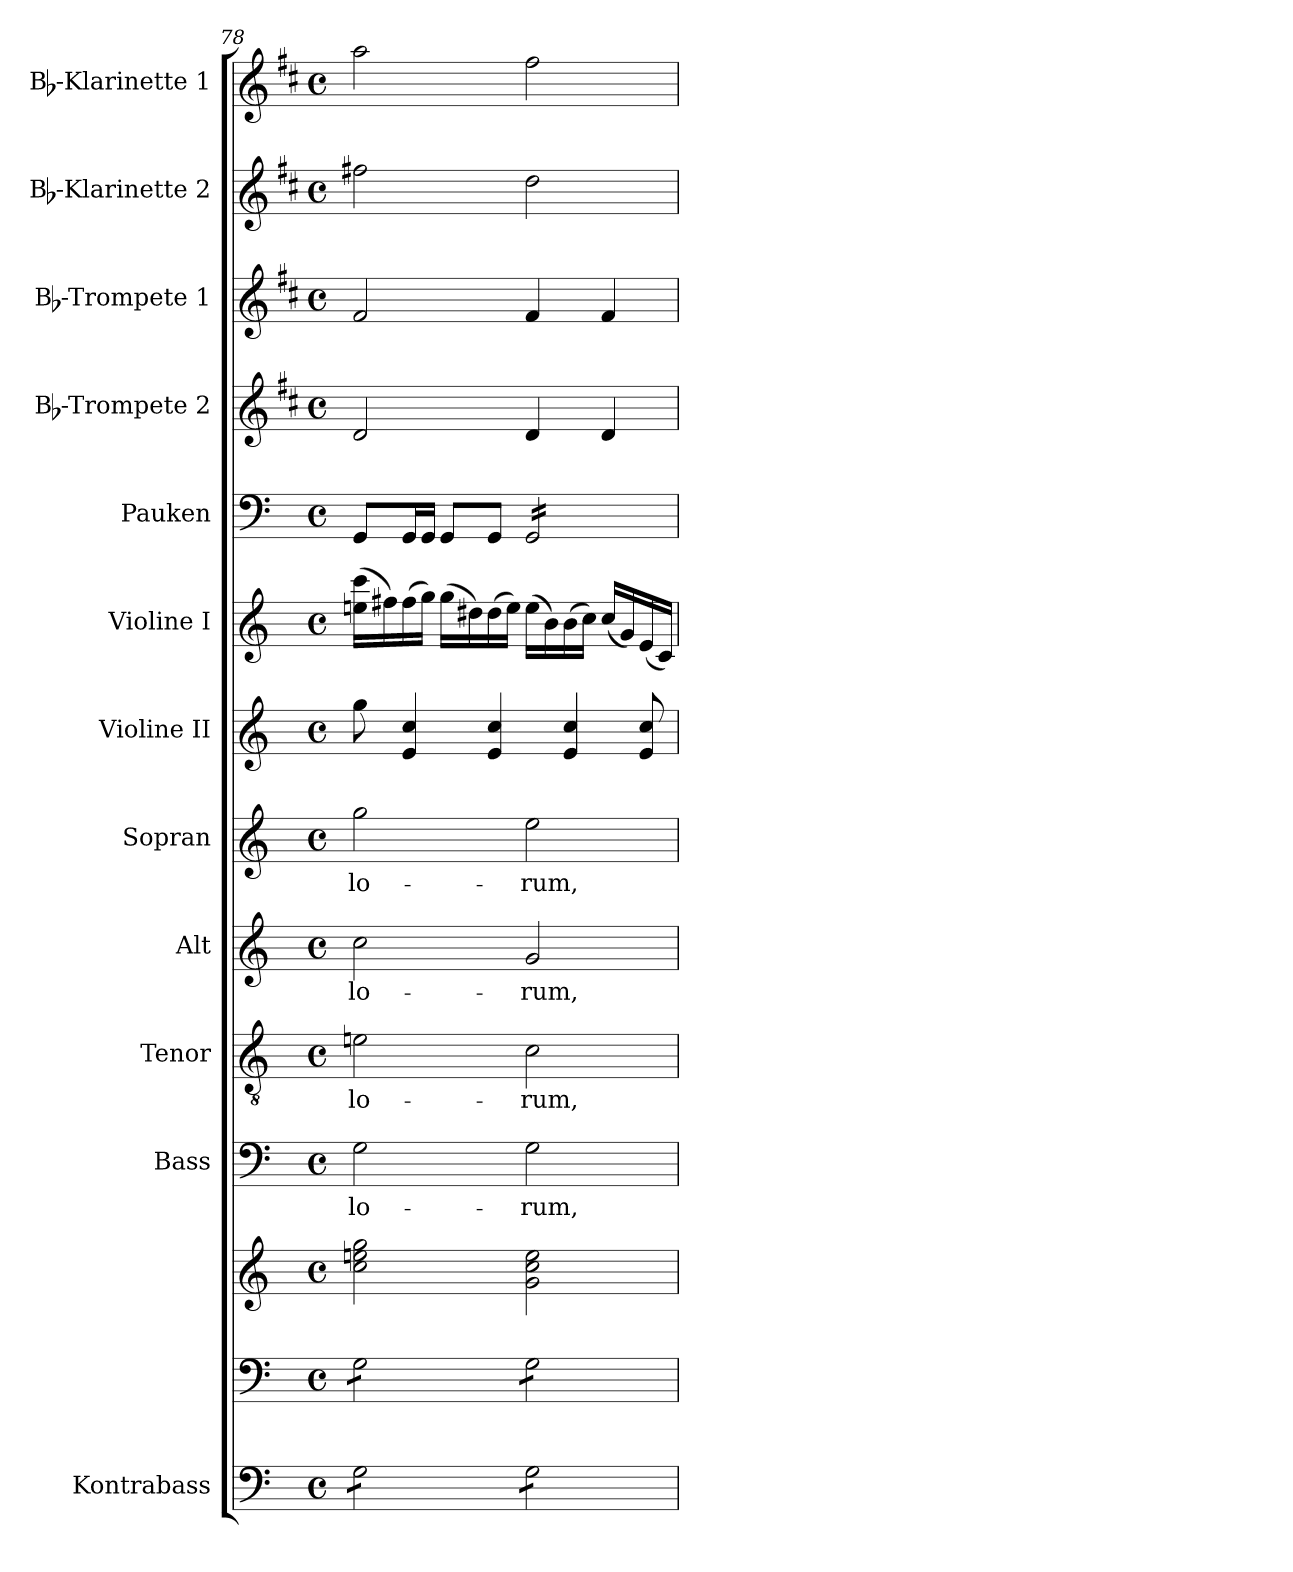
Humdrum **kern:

**kern	**kern	**kern	**kern	**text	**kern	**text	**kern	**text	**kern	**text	**kern	**kern	**kern	**kern	**kern	**kern	**kern
*part13	*part12	*part12	*part11	*part11	*part10	*part10	*part9	*part9	*part8	*part8	*part7	*part6	*part5	*part4	*part3	*part2	*part1
*staff14	*staff13	*staff12	*staff11	*staff11	*staff10	*staff10	*staff9	*staff9	*staff8	*staff8	*staff7	*staff6	*staff5	*staff4	*staff3	*staff2	*staff1
*I"Kontrabass	*	*	*I"Bass	*	*I"Tenor	*	*I"Alt	*	*I"Sopran	*	*I"Violine II	*I"Violine I	*I"Pauken	*I"Bb-Trompete 2	*I"Bb-Trompete 1	*I"Bb-Klarinette 2	*I"Bb-Klarinette 1
*I'Kb.	*	*	*I'B.	*	*I'T.	*	*I'A.	*	*I'S.	*	*I'Vl. II	*I'Vl. I	*I'Pk.	*I'Bb Trp. 2	*I'Bb Trp. 1	*I'Bb Kl. 2	*I'Bb Kl. 1
*clefF4	*clefF4	*clefG2	*clefF4	*	*clefGv2	*	*clefG2	*	*clefG2	*	*clefG2	*clefG2	*clefF4	*clefG2	*clefG2	*clefG2	*clefG2
*ITrd7c12	*	*	*	*	*	*	*	*	*	*	*	*	*	*ITrd1c2	*ITrd1c2	*ITrd1c2	*ITrd1c2
*k[]	*k[]	*k[]	*k[]	*	*k[]	*	*k[]	*	*k[]	*	*k[]	*k[]	*k[]	*k[]	*k[]	*k[]	*k[]
*C:	*C:	*C:	*C:	*	*C:	*	*C:	*	*C:	*	*C:	*C:	*C:	*C:	*C:	*C:	*C:
*M4/4	*M4/4	*M4/4	*M4/4	*	*M4/4	*	*M4/4	*	*M4/4	*	*M4/4	*M4/4	*M4/4	*M4/4	*M4/4	*M4/4	*M4/4
*met(c)	*met(c)	*met(c)	*met(c)	*	*met(c)	*	*met(c)	*	*met(c)	*	*met(c)	*met(c)	*met(c)	*met(c)	*met(c)	*met(c)	*met(c)
=78	=78	=78	=78	=78	=78	=78	=78	=78	=78	=78	=78	=78	=78	=78	=78	=78	=78
!	!	!	!	!LO:LY:b	!	!LO:LY:b	!	!LO:LY:b	!	!LO:LY:b	!	!	!	!	!	!	!
*tremolo	*	*	*	*	*	*	*	*	*	*	*	*	*	*	*	*	*
*	*tremolo	*	*	*	*	*	*	*	*	*	*	*	*	*	*	*	*
8GG\L	8G\L	2cc\ 2een\ 2gg\	2G\	-lo-	2en\	-lo-	2cc\	-lo-	2gg\	-lo-	8gg\	(>16een\ 16ccc\LL	8GG/L	2c/	2e/	2een\	2gg\
.	.	.	.	.	.	.	.	.	.	.	.	16ff#X\)	.	.	.	.	.
8GG\	8G\	.	.	.	.	.	.	.	.	.	4e/ 4cc/	(>16ff#\	16GG/L	.	.	.	.
.	.	.	.	.	.	.	.	.	.	.	.	16gg\JJ)	16GG/JJ	.	.	.	.
8GG\	8G\	.	.	.	.	.	.	.	.	.	.	(>16gg\LL	8GG/L	.	.	.	.
.	.	.	.	.	.	.	.	.	.	.	.	16dd#X\)	.	.	.	.	.
8GG\J	8G\J	.	.	.	.	.	.	.	.	.	4e/ 4cc/	(>16dd#\	8GG/J	.	.	.	.
.	.	.	.	.	.	.	.	.	.	.	.	16ee\JJ)	.	.	.	.	.
!	!	!	!	!LO:LY:b	!	!LO:LY:b	!	!LO:LY:b	!	!LO:LY:b	!	!	!	!	!	!	!
*	*	*	*	*	*	*	*	*	*	*	*	*	*tremolo	*	*	*	*
8GG\L	8G\L	2g\ 2cc\ 2ee\	2G\	-rum,	2c\	-rum,	2g/	-rum,	2ee\	-rum,	.	(>16ee\LL	16GG/LL	4c/	4e/	2cc\	2ee\
.	.	.	.	.	.	.	.	.	.	.	.	16b\)	16GG/	.	.	.	.
8GG\	8G\	.	.	.	.	.	.	.	.	.	4e/ 4cc/	(>16b\	16GG/	.	.	.	.
.	.	.	.	.	.	.	.	.	.	.	.	16cc\JJ)	16GG/	.	.	.	.
8GG\	8G\	.	.	.	.	.	.	.	.	.	.	(<16cc/LL	16GG/	4c/	4e/	.	.
.	.	.	.	.	.	.	.	.	.	.	.	16g/)	16GG/	.	.	.	.
8GG\J	8G\J	.	.	.	.	.	.	.	.	.	8e/ 8cc/	(<16e/	16GG/	.	.	.	.
*	*Xtremolo	*	*	*	*	*	*	*	*	*	*	*	*	*	*	*	*
*Xtremolo	*	*	*	*	*	*	*	*	*	*	*	*	*	*	*	*	*
.	.	.	.	.	.	.	.	.	.	.	.	16c/JJ)	16GG/JJ	.	.	.	.
*	*	*	*	*	*	*	*	*	*	*	*	*	*Xtremolo	*	*	*	*
=	=	=	=	=	=	=	=	=	=	=	=	=	=	=	=	=	=
*-	*-	*-	*-	*-	*-	*-	*-	*-	*-	*-	*-	*-	*-	*-	*-	*-	*-
